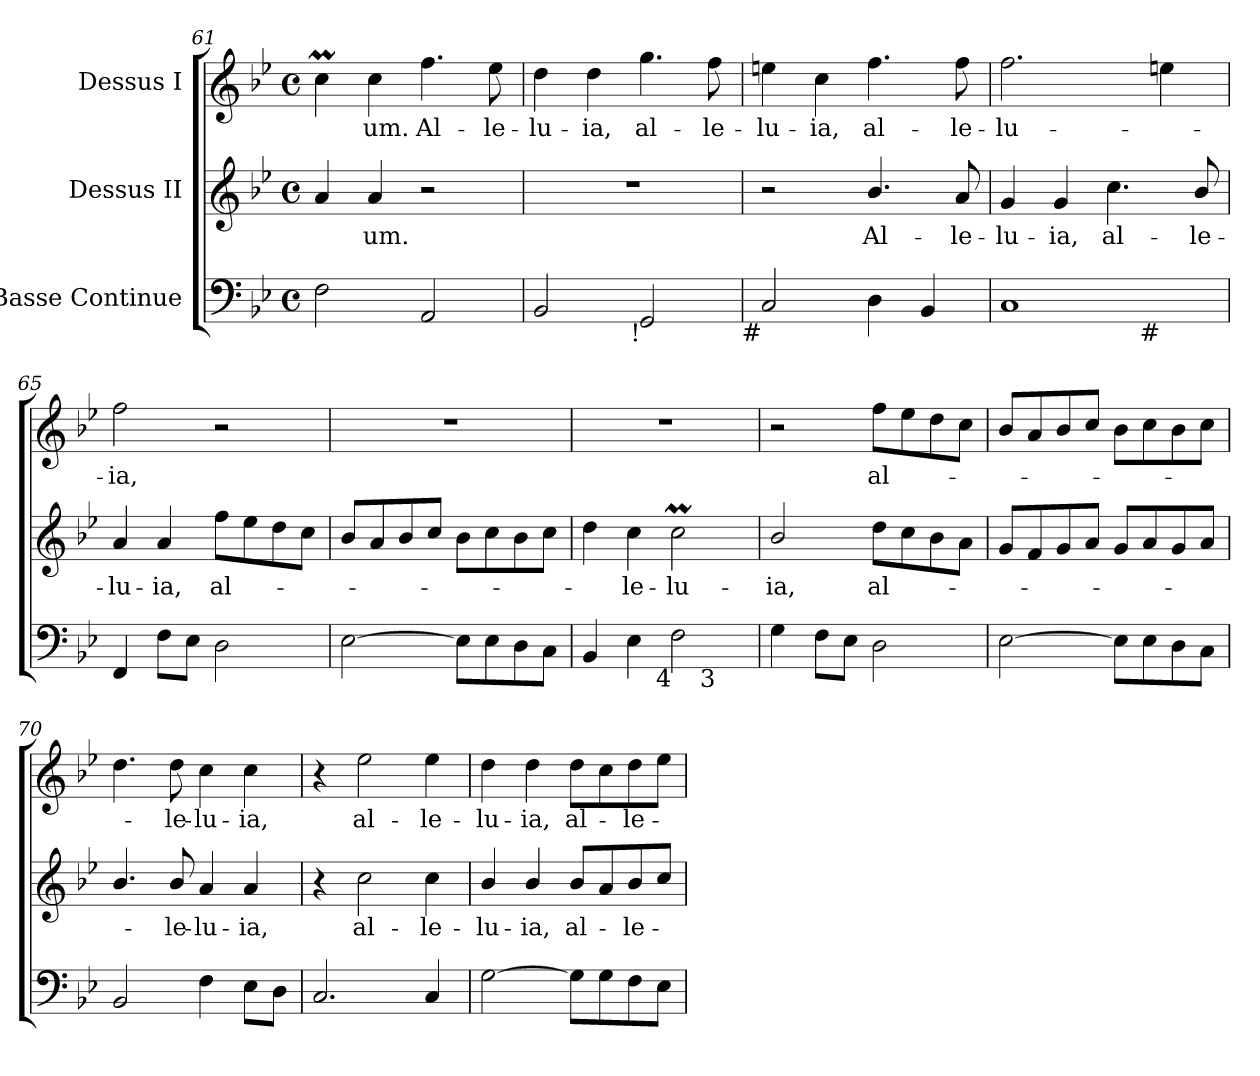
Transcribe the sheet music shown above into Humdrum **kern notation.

**kern	**kern	**text	**kern	**text
*part3	*part2	*part2	*part1	*part1
*staff3	*staff2	*staff2	*staff1	*staff1
*I"Basse Continue	*I"Dessus II	*	*I"Dessus I	*
*clefF4	*clefG2	*	*clefG2	*
*k[b-e-]	*k[b-e-]	*	*k[b-e-]	*
*B-:	*B-:	*	*B-:	*
*M4/4	*M4/4	*	*M4/4	*
*met(c)	*met(c)	*	*met(c)	*
=61	=61	=61	=61	=61
2Fi\	4ai/	.	4ccMi\	.
!	!	!LO:LY:b:color=#000000	!	!
!	!	!	!	!LO:LY:b:color=#000000
.	4ai/	-um.	4cci\	-um.
!	!	!	!	!LO:LY:b:color=#000000
2AAi/	2r	.	4.ffi\	Al-
!	!	!	!	!LO:LY:b:color=#000000
.	.	.	8ee-i\	-le-
=62	=62	=62	=62	=62
!	!	!	!	!LO:LY:b:color=#000000
2BB-i/	1r	.	4ddi\	-lu-
!	!	!	!	!LO:LY:b:color=#000000
.	.	.	4ddi\	-ia,
!LO:TX:b:rj:t=!	!	!	!	!
!	!	!	!	!LO:LY:b:color=#000000
2GGi/	.	.	4.ggi\	al-
!	!	!	!	!LO:LY:b:color=#000000
.	.	.	8ffi\	-le-
=63	=63	=63	=63	=63
!LO:TX:b:rj:t=#	!	!	!	!
!	!	!	!	!LO:LY:b:color=#000000
2Ci/	2r	.	4eeni\	-lu-
!	!	!	!	!LO:LY:b:color=#000000
.	.	.	4cci\	-ia,
!	!	!LO:LY:b:color=#000000	!	!
!	!	!	!	!LO:LY:b:color=#000000
4Di\	4.b-i/	Al-	4.ffi\	al-
4BB-i/	.	.	.	.
!	!	!LO:LY:b:color=#000000	!	!
!	!	!	!	!LO:LY:b:color=#000000
.	8ai/	-le-	8ffi\	-le-
!!LO:PB:g=z
=64	=64	=64	=64	=64
!	!	!LO:LY:b:color=#000000	!	!
!LO:TX:b:rj:t=5	!	!	!	!
!LO:TX:t=4	!	!	!	!
!	!	!	!	!LO:LY:b:color=#000000
*^	*	*	*	*
1Ci	2.ryy	4gi/	-lu-	2.ffi\	-lu-
!	!	!	!LO:LY:b:color=#000000	!	!
.	.	4gi/	-ia,	.	.
!	!	!	!LO:LY:b:color=#000000	!	!
.	.	4.cci\	al-	.	.
!	!LO:TX:b:rj:t=#	!	!	!	!
.	4ryy	.	.	4eeni\	.
!	!	!	!LO:LY:b:color=#000000	!	!
.	.	8b-i/	-le-	.	.
*v	*v	*	*	*	*
=65	=65	=65	=65	=65
*^	*	*	*	*
!	!	!	!LO:LY:b:color=#000000	!	!
*v	*v	*	*	*	*
*^	*	*	*	*
!	!	!	!	!	!LO:LY:b:color=#000000
*v	*v	*	*	*	*
4FFi/	4ai/	-lu-	2ffi\	-ia,
!	!	!LO:LY:b:color=#000000	!	!
8Fi\L	4ai/	-ia,	.	.
8E-i\J	.	.	.	.
!	!	!LO:LY:b:color=#000000	!	!
2Di\	8ffi\L	al-	2r	.
.	8ee-i\	.	.	.
.	8ddi\	.	.	.
.	8cci\J	.	.	.
=66	=66	=66	=66	=66
[2E-i\	8b-i/L	.	1r	.
.	8ai/	.	.	.
.	8b-i/	.	.	.
.	8cci/J	.	.	.
8E-i\L]	8b-i\L	.	.	.
8E-i\	8cci\	.	.	.
8Di\	8b-i\	.	.	.
8Ci\J	8cci\J	.	.	.
=67	=67	=67	=67	=67
*^	*	*	*	*
4BB-i/	2.ryy	4ddi\	.	1r	.
!	!	!	!LO:LY:b:color=#000000	!	!
4E-i\	.	4cci\	-le-	.	.
!LO:TX:b:rj:t=4	!	!	!	!	!
!	!	!	!LO:LY:b:color=#000000	!	!
2Fi\	.	2ccMi\	-lu-	.	.
!	!LO:TX:b:rj:t=3	!	!	!	!
.	4ryy	.	.	.	.
*v	*v	*	*	*	*
=68	=68	=68	=68	=68
*^	*	*	*	*
!	!	!	!LO:LY:b:color=#000000	!	!
*v	*v	*	*	*	*
4Gi\	2b-i/	-ia,	2r	.
8Fi\L	.	.	.	.
8E-i\J	.	.	.	.
!	!	!LO:LY:b:color=#000000	!	!
!	!	!	!	!LO:LY:b:color=#000000
2Di\	8ddi\L	al-	8ffi\L	al-
.	8cci\	.	8ee-i\	.
.	8b-i\	.	8ddi\	.
.	8ai\J	.	8cci\J	.
=69	=69	=69	=69	=69
[2E-i\	8gi/L	.	8b-i/L	.
.	8fi/	.	8ai/	.
.	8gi/	.	8b-i/	.
.	8ai/J	.	8cci/J	.
8E-i\L]	8gi/L	.	8b-i\L	.
8E-i\	8ai/	.	8cci\	.
8Di\	8gi/	.	8b-i\	.
8Ci\J	8ai/J	.	8cci\J	.
=70	=70	=70	=70	=70
2BB-i/	4.b-i/	.	4.ddi\	.
!	!	!LO:LY:b:color=#000000	!	!
!	!	!	!	!LO:LY:b:color=#000000
.	8b-i/	-le-	8ddi\	-le-
!	!	!LO:LY:b:color=#000000	!	!
!	!	!	!	!LO:LY:b:color=#000000
4Fi\	4ai/	-lu-	4cci\	-lu-
!	!	!LO:LY:b:color=#000000	!	!
!	!	!	!	!LO:LY:b:color=#000000
8E-i\L	4ai/	-ia,	4cci\	-ia,
8Di\J	.	.	.	.
!!LO:LB:g=z
=71	=71	=71	=71	=71
2.Ci/	4r	.	4r	.
!	!	!LO:LY:b:color=#000000	!	!
!	!	!	!	!LO:LY:b:color=#000000
.	2cci\	al-	2ee-i\	al-
!	!	!LO:LY:b:color=#000000	!	!
!	!	!	!	!LO:LY:b:color=#000000
4Ci/	4cci\	-le-	4ee-i\	-le-
=72	=72	=72	=72	=72
!	!	!LO:LY:b:color=#000000	!	!
!	!	!	!	!LO:LY:b:color=#000000
[2Gi\	4b-i/	-lu-	4ddi\	-lu-
!	!	!LO:LY:b:color=#000000	!	!
!	!	!	!	!LO:LY:b:color=#000000
.	4b-i/	-ia,	4ddi\	-ia,
!	!	!LO:LY:b:color=#000000	!	!
!	!	!	!	!LO:LY:b:color=#000000
8Gi\L]	8b-i/L	al-	8ddi\L	al-
8Gi\	8ai/	.	8cci\	.
!	!	!LO:LY:b:color=#000000	!	!
!	!	!	!	!LO:LY:b:color=#000000
8Fi\	8b-i/	-le-	8ddi\	-le-
8E-i\J	8cci/J	.	8ee-i\J	.
=	=	=	=	=
*-	*-	*-	*-	*-
